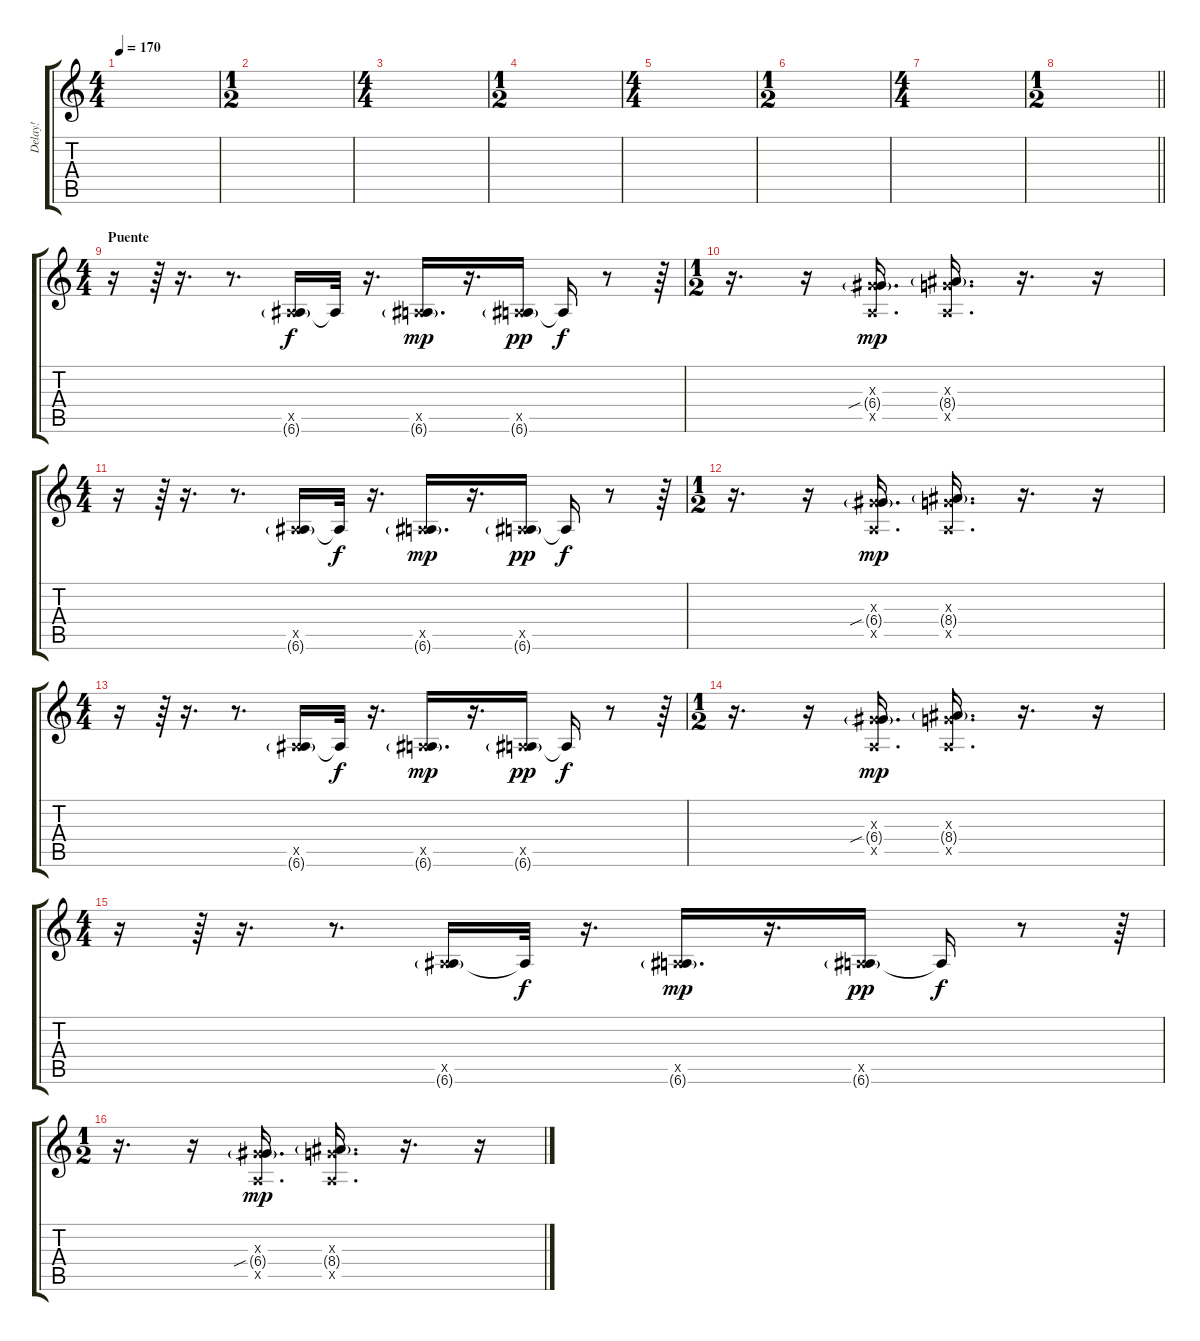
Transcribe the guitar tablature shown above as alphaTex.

\track ("Delay!" "Delay!") {instrument overdrivenguitar}
\staff {score tabs}
\tuning (E4 B3 G3 D3 A2 E2) {hide}
\ts (4 4)
\tempo 170
\clef g2
\ks c
|
\ts (1 2)
|
\ts (4 4)
|
\ts (1 2)
|
\ts (4 4)
|
\ts (1 2)
|
\ts (4 4)
|
\ts (1 2)
\barLineRight lightlight
|
\ts (4 4)
\section ("" "Puente")
r.16 r.64 r.16{d} r.8{d} (0.5{x} 6.6{g}).16 6.6{t}.32{dy f} r.16{d} (0.5{x} 6.6{g}).16{d dy mp} r.16{d} (0.5{x} 6.6{g}).16{dy pp} 6.6{t}.16{dy f} r.8 r.64 |
\ts (1 2)
r.16{d} r.16 (0.3{x} 6.4{sib g} 0.5{x}).16{d dy mp} (0.3{x} 8.4{g} 0.5{x}).16{d} r.16{d} r.16 |
\ts (4 4)
r.16 r.64 r.16{d} r.8{d} (0.5{x} 6.6{g}).16 6.6{t}.32{dy f} r.16{d} (0.5{x} 6.6{g}).16{d dy mp} r.16{d} (0.5{x} 6.6{g}).16{dy pp} 6.6{t}.16{dy f} r.8 r.64 |
\ts (1 2)
r.16{d} r.16 (0.3{x} 6.4{sib g} 0.5{x}).16{d dy mp} (0.3{x} 8.4{g} 0.5{x}).16{d} r.16{d} r.16 |
\ts (4 4)
r.16 r.64 r.16{d} r.8{d} (0.5{x} 6.6{g}).16 6.6{t}.32{dy f} r.16{d} (0.5{x} 6.6{g}).16{d dy mp} r.16{d} (0.5{x} 6.6{g}).16{dy pp} 6.6{t}.16{dy f} r.8 r.64 |
\ts (1 2)
r.16{d} r.16 (0.3{x} 6.4{sib g} 0.5{x}).16{d dy mp} (0.3{x} 8.4{g} 0.5{x}).16{d} r.16{d} r.16 |
\ts (4 4)
r.16 r.64 r.16{d} r.8{d} (0.5{x} 6.6{g}).16 6.6{t}.32{dy f} r.16{d} (0.5{x} 6.6{g}).16{d dy mp} r.16{d} (0.5{x} 6.6{g}).16{dy pp} 6.6{t}.16{dy f} r.8 r.64 |
\ts (1 2)
r.16{d} r.16 (0.3{x} 6.4{sib g} 0.5{x}).16{d dy mp} (0.3{x} 8.4{g} 0.5{x}).16{d} r.16{d} r.16
